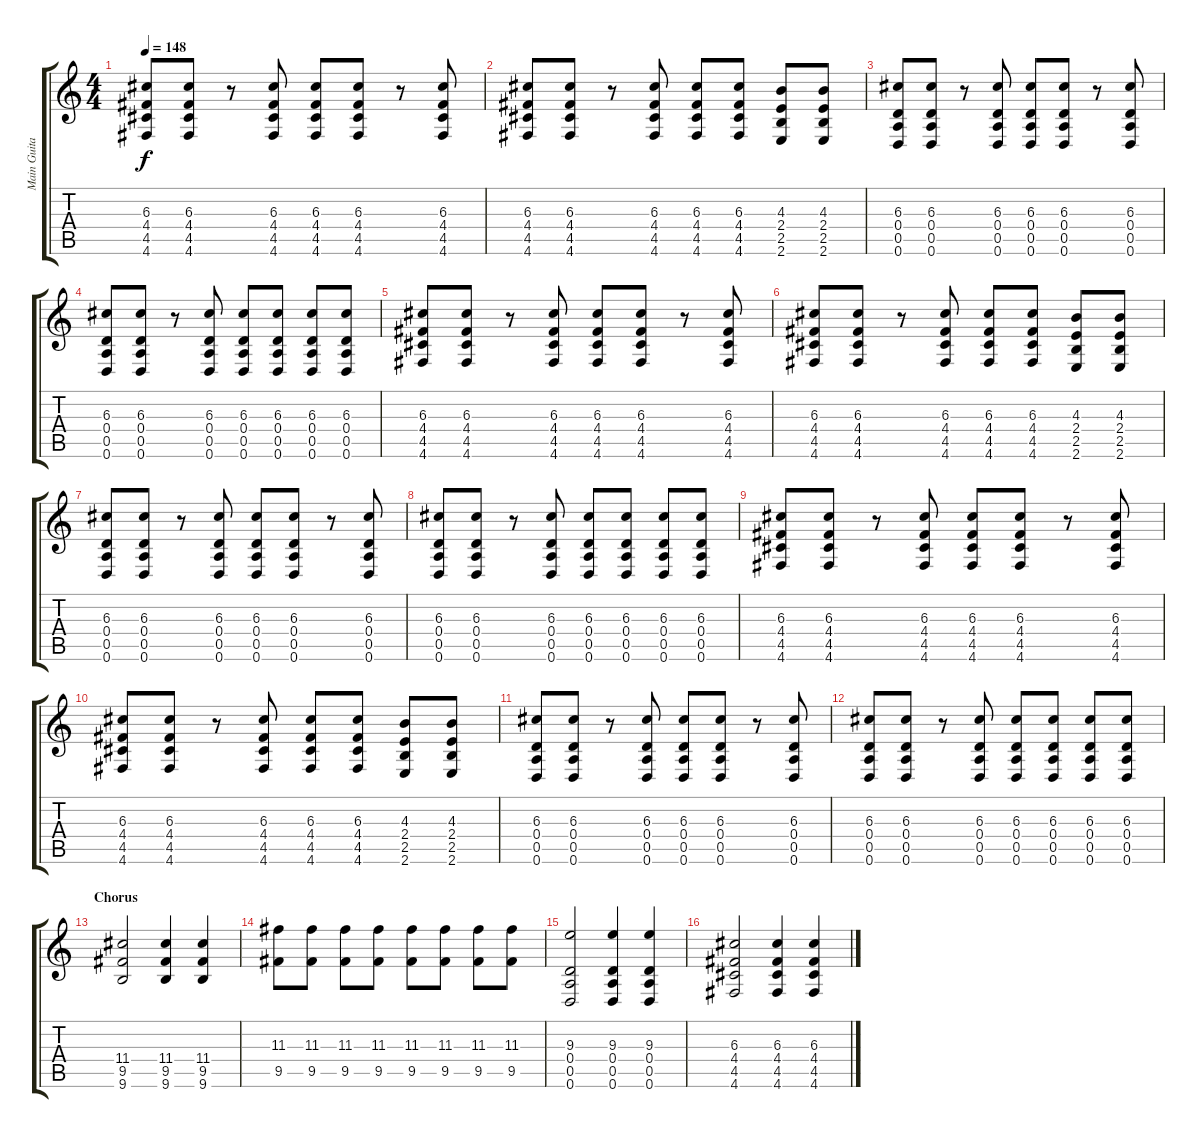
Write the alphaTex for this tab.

\track ("Main Guitar" "Main Guita") {instrument distortionguitar}
\staff {score tabs}
\tuning (E4 B3 G3 D3 A2 D2) {hide}
\ts (4 4)
\tempo 148
\clef g2
\ks c
(6.3 4.4 4.5 4.6).8{dy f} (6.3 4.4 4.5 4.6).8 r.8 (6.3 4.4 4.5 4.6).8 (6.3 4.4 4.5 4.6).8 (6.3 4.4 4.5 4.6).8 r.8 (6.3 4.4 4.5 4.6).8 |
(6.3 4.4 4.5 4.6).8 (6.3 4.4 4.5 4.6).8 r.8 (6.3 4.4 4.5 4.6).8 (6.3 4.4 4.5 4.6).8 (6.3 4.4 4.5 4.6).8 (4.3 2.4 2.5 2.6).8 (4.3 2.4 2.5 2.6).8 |
(6.3 0.4 0.5 0.6).8 (6.3 0.4 0.5 0.6).8 r.8 (6.3 0.4 0.5 0.6).8 (6.3 0.4 0.5 0.6).8 (6.3 0.4 0.5 0.6).8 r.8 (6.3 0.4 0.5 0.6).8 |
(6.3 0.4 0.5 0.6).8 (6.3 0.4 0.5 0.6).8 r.8 (6.3 0.4 0.5 0.6).8 (6.3 0.4 0.5 0.6).8 (6.3 0.4 0.5 0.6).8 (6.3 0.4 0.5 0.6).8 (6.3 0.4 0.5 0.6).8 |
(6.3 4.4 4.5 4.6).8 (6.3 4.4 4.5 4.6).8 r.8 (6.3 4.4 4.5 4.6).8 (6.3 4.4 4.5 4.6).8 (6.3 4.4 4.5 4.6).8 r.8 (6.3 4.4 4.5 4.6).8 |
(6.3 4.4 4.5 4.6).8 (6.3 4.4 4.5 4.6).8 r.8 (6.3 4.4 4.5 4.6).8 (6.3 4.4 4.5 4.6).8 (6.3 4.4 4.5 4.6).8 (4.3 2.4 2.5 2.6).8 (4.3 2.4 2.5 2.6).8 |
(6.3 0.4 0.5 0.6).8 (6.3 0.4 0.5 0.6).8 r.8 (6.3 0.4 0.5 0.6).8 (6.3 0.4 0.5 0.6).8 (6.3 0.4 0.5 0.6).8 r.8 (6.3 0.4 0.5 0.6).8 |
(6.3 0.4 0.5 0.6).8 (6.3 0.4 0.5 0.6).8 r.8 (6.3 0.4 0.5 0.6).8 (6.3 0.4 0.5 0.6).8 (6.3 0.4 0.5 0.6).8 (6.3 0.4 0.5 0.6).8 (6.3 0.4 0.5 0.6).8 |
(6.3 4.4 4.5 4.6).8 (6.3 4.4 4.5 4.6).8 r.8 (6.3 4.4 4.5 4.6).8 (6.3 4.4 4.5 4.6).8 (6.3 4.4 4.5 4.6).8 r.8 (6.3 4.4 4.5 4.6).8 |
(6.3 4.4 4.5 4.6).8 (6.3 4.4 4.5 4.6).8 r.8 (6.3 4.4 4.5 4.6).8 (6.3 4.4 4.5 4.6).8 (6.3 4.4 4.5 4.6).8 (4.3 2.4 2.5 2.6).8 (4.3 2.4 2.5 2.6).8 |
(6.3 0.4 0.5 0.6).8 (6.3 0.4 0.5 0.6).8 r.8 (6.3 0.4 0.5 0.6).8 (6.3 0.4 0.5 0.6).8 (6.3 0.4 0.5 0.6).8 r.8 (6.3 0.4 0.5 0.6).8 |
(6.3 0.4 0.5 0.6).8 (6.3 0.4 0.5 0.6).8 r.8 (6.3 0.4 0.5 0.6).8 (6.3 0.4 0.5 0.6).8 (6.3 0.4 0.5 0.6).8 (6.3 0.4 0.5 0.6).8 (6.3 0.4 0.5 0.6).8 |
\section ("" "Chorus")
(11.4 9.5 9.6).2 (11.4 9.5 9.6).4 (11.4 9.5 9.6).4 |
(11.3 9.5).8 (11.3 9.5).8 (11.3 9.5).8 (11.3 9.5).8 (11.3 9.5).8 (11.3 9.5).8 (11.3 9.5).8 (11.3 9.5).8 |
(9.3 0.4 0.5 0.6).2 (9.3 0.4 0.5 0.6).4 (9.3 0.4 0.5 0.6).4 |
(6.3 4.4 4.5 4.6).2 (6.3 4.4 4.5 4.6).4 (6.3 4.4 4.5 4.6).4
